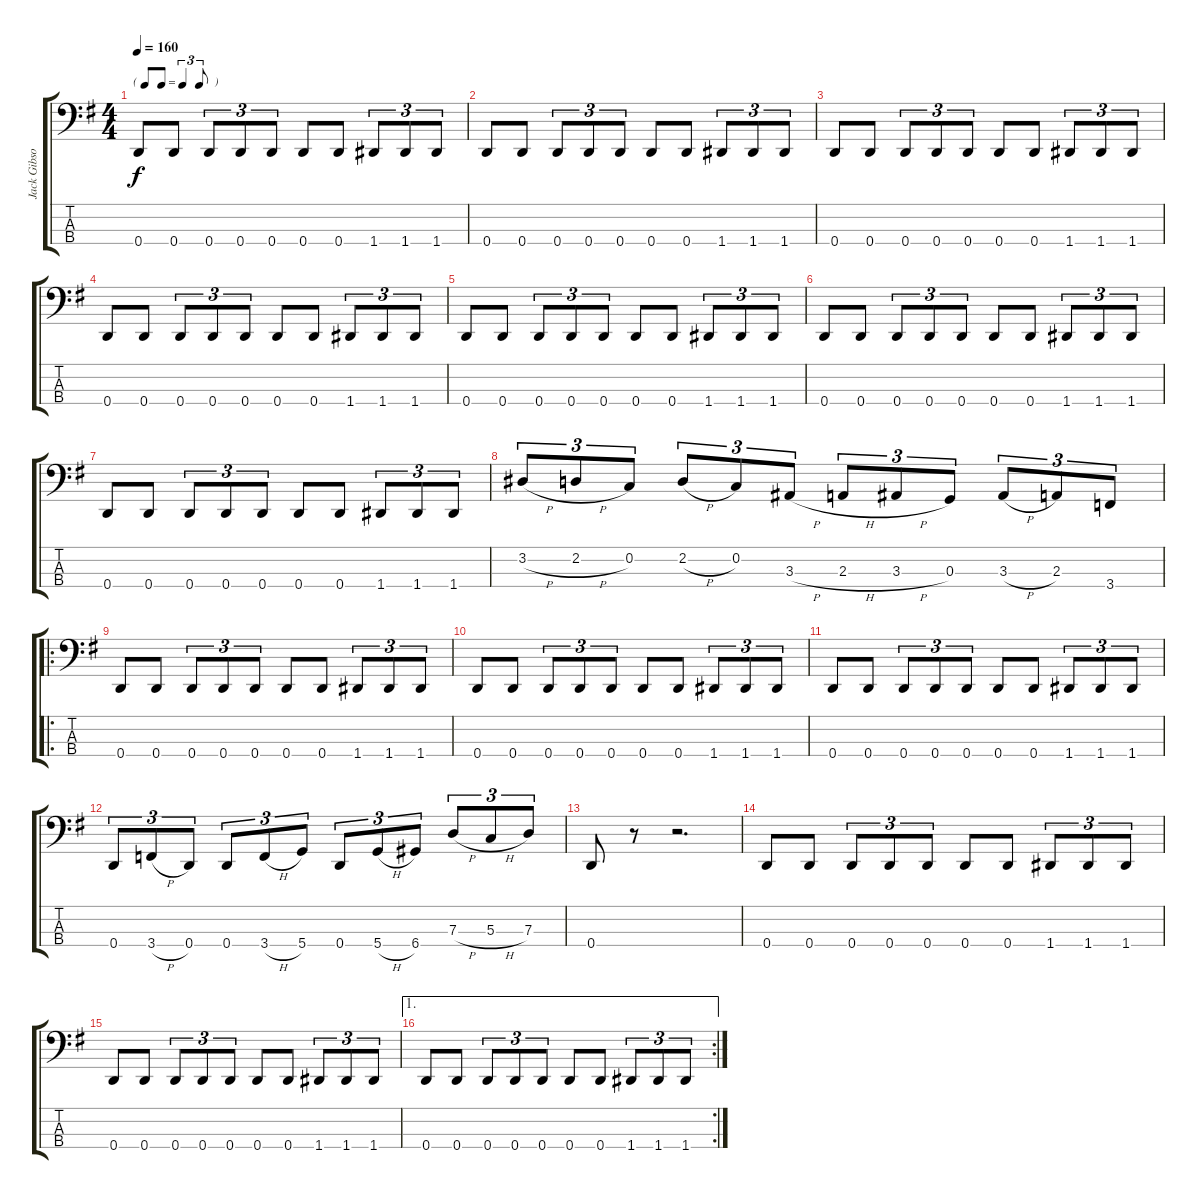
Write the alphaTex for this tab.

\track ("Jack Gibson" "Jack Gibso") {instrument electricbassfinger}
\staff {score tabs}
\tuning (F2 C2 G1 D1) {hide}
\ts (4 4)
\tf triplet8th
\tempo 160
\clef f4
\ks g
0.4.8{dy f instrument electricbassfinger} 0.4.8 0.4.8{tu (3 2)} 0.4.8{tu (3 2)} 0.4.8{tu (3 2)} 0.4.8 0.4.8 1.4.8{tu (3 2)} 1.4.8{tu (3 2)} 1.4.8{tu (3 2)} |
0.4.8 0.4.8 0.4.8{tu (3 2)} 0.4.8{tu (3 2)} 0.4.8{tu (3 2)} 0.4.8 0.4.8 1.4.8{tu (3 2)} 1.4.8{tu (3 2)} 1.4.8{tu (3 2)} |
0.4.8 0.4.8 0.4.8{tu (3 2)} 0.4.8{tu (3 2)} 0.4.8{tu (3 2)} 0.4.8 0.4.8 1.4.8{tu (3 2)} 1.4.8{tu (3 2)} 1.4.8{tu (3 2)} |
0.4.8 0.4.8 0.4.8{tu (3 2)} 0.4.8{tu (3 2)} 0.4.8{tu (3 2)} 0.4.8 0.4.8 1.4.8{tu (3 2)} 1.4.8{tu (3 2)} 1.4.8{tu (3 2)} |
0.4.8 0.4.8 0.4.8{tu (3 2)} 0.4.8{tu (3 2)} 0.4.8{tu (3 2)} 0.4.8 0.4.8 1.4.8{tu (3 2)} 1.4.8{tu (3 2)} 1.4.8{tu (3 2)} |
0.4.8 0.4.8 0.4.8{tu (3 2)} 0.4.8{tu (3 2)} 0.4.8{tu (3 2)} 0.4.8 0.4.8 1.4.8{tu (3 2)} 1.4.8{tu (3 2)} 1.4.8{tu (3 2)} |
0.4.8 0.4.8 0.4.8{tu (3 2)} 0.4.8{tu (3 2)} 0.4.8{tu (3 2)} 0.4.8 0.4.8 1.4.8{tu (3 2)} 1.4.8{tu (3 2)} 1.4.8{tu (3 2)} |
3.2{h}.8{tu (3 2)} 2.2{h}.8{tu (3 2)} 0.2.8{tu (3 2)} 2.2{h}.8{tu (3 2)} 0.2.8{tu (3 2)} 3.3{h}.8{tu (3 2)} 2.3{h}.8{tu (3 2)} 3.3{h}.8{tu (3 2)} 0.3.8{tu (3 2)} 3.3{h}.8{tu (3 2)} 2.3.8{tu (3 2)} 3.4.8{tu (3 2)} |
\ro
0.4.8 0.4.8 0.4.8{tu (3 2)} 0.4.8{tu (3 2)} 0.4.8{tu (3 2)} 0.4.8 0.4.8 1.4.8{tu (3 2)} 1.4.8{tu (3 2)} 1.4.8{tu (3 2)} |
0.4.8 0.4.8 0.4.8{tu (3 2)} 0.4.8{tu (3 2)} 0.4.8{tu (3 2)} 0.4.8 0.4.8 1.4.8{tu (3 2)} 1.4.8{tu (3 2)} 1.4.8{tu (3 2)} |
0.4.8 0.4.8 0.4.8{tu (3 2)} 0.4.8{tu (3 2)} 0.4.8{tu (3 2)} 0.4.8 0.4.8 1.4.8{tu (3 2)} 1.4.8{tu (3 2)} 1.4.8{tu (3 2)} |
0.4.8{tu (3 2)} 3.4{h}.8{tu (3 2)} 0.4.8{tu (3 2)} 0.4.8{tu (3 2)} 3.4{h}.8{tu (3 2)} 5.4.8{tu (3 2)} 0.4.8{tu (3 2)} 5.4{h}.8{tu (3 2)} 6.4.8{tu (3 2)} 7.3{h}.8{tu (3 2)} 5.3{h}.8{tu (3 2)} 7.3.8{tu (3 2)} |
0.4.8 r.8 r.2{d} |
0.4.8 0.4.8 0.4.8{tu (3 2)} 0.4.8{tu (3 2)} 0.4.8{tu (3 2)} 0.4.8 0.4.8 1.4.8{tu (3 2)} 1.4.8{tu (3 2)} 1.4.8{tu (3 2)} |
0.4.8 0.4.8 0.4.8{tu (3 2)} 0.4.8{tu (3 2)} 0.4.8{tu (3 2)} 0.4.8 0.4.8 1.4.8{tu (3 2)} 1.4.8{tu (3 2)} 1.4.8{tu (3 2)} |
\ae 1
\rc 2
0.4.8 0.4.8 0.4.8{tu (3 2)} 0.4.8{tu (3 2)} 0.4.8{tu (3 2)} 0.4.8 0.4.8 1.4.8{tu (3 2)} 1.4.8{tu (3 2)} 1.4.8{tu (3 2)}
